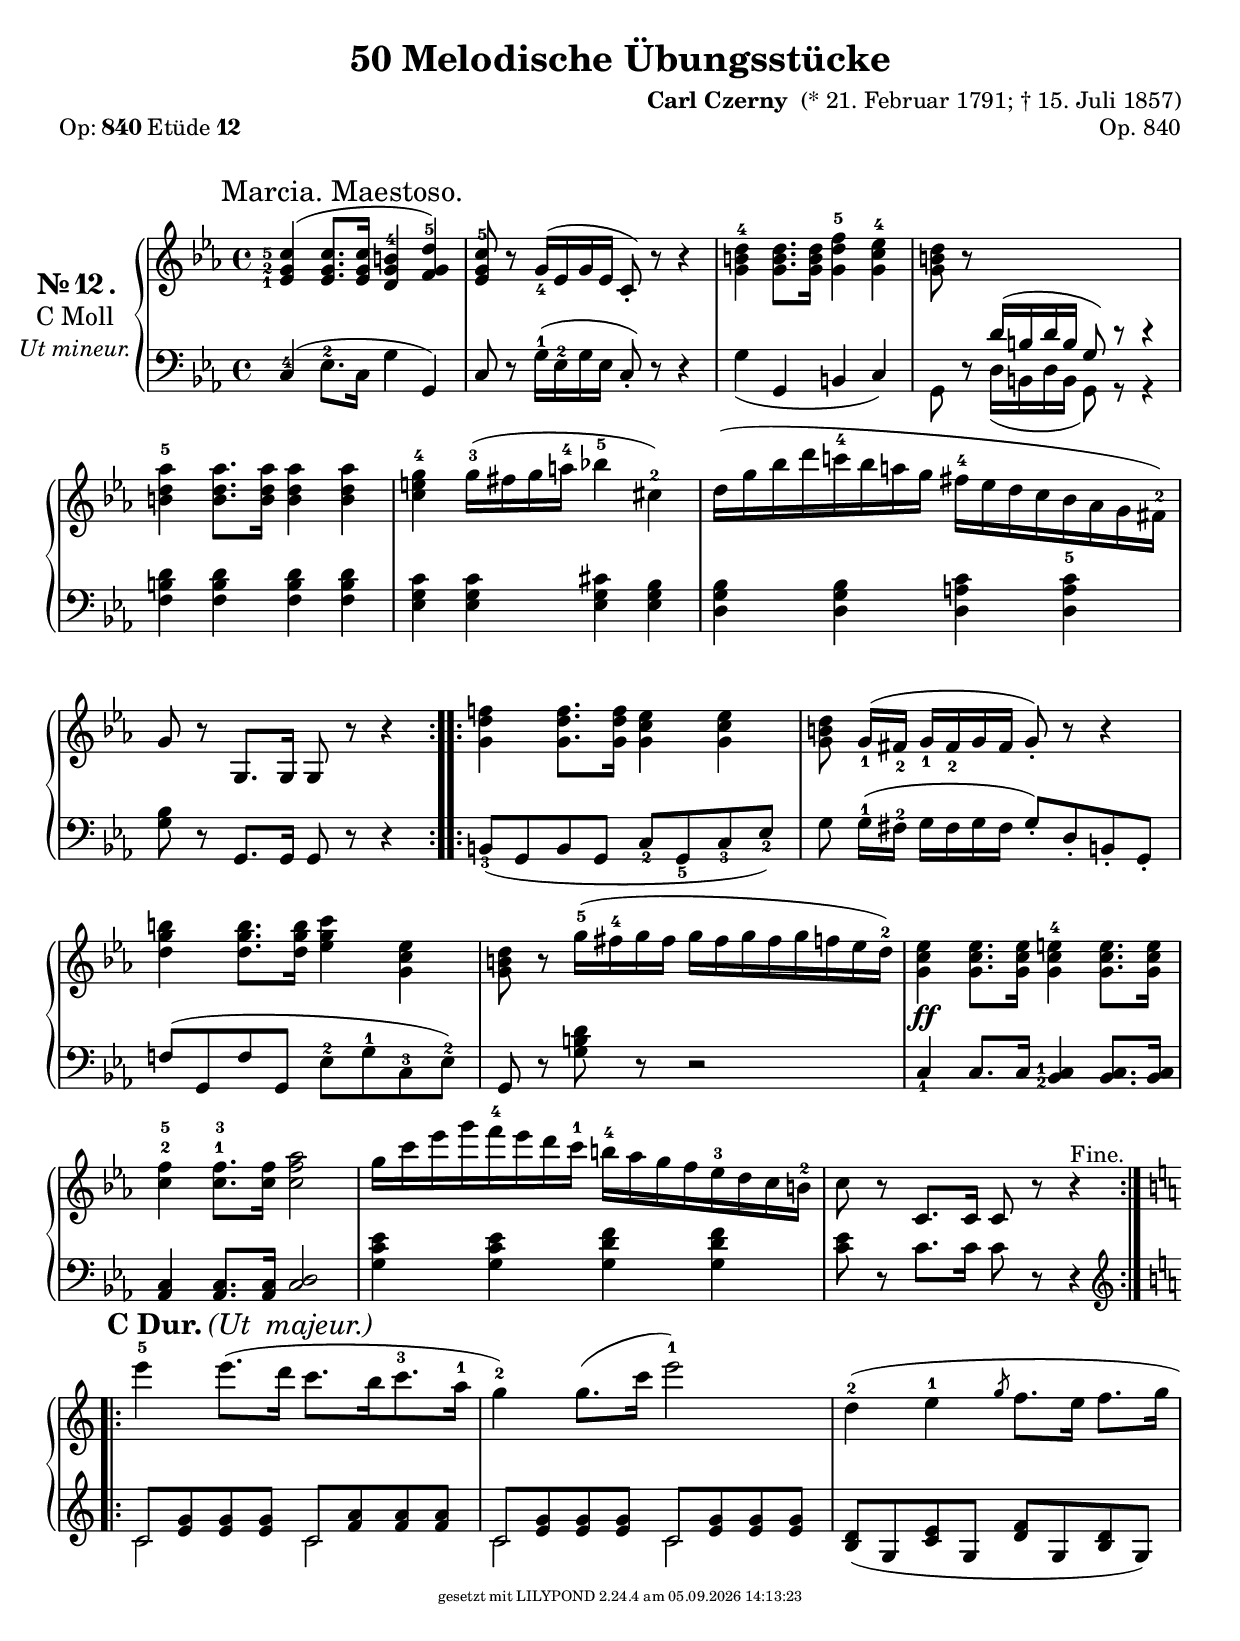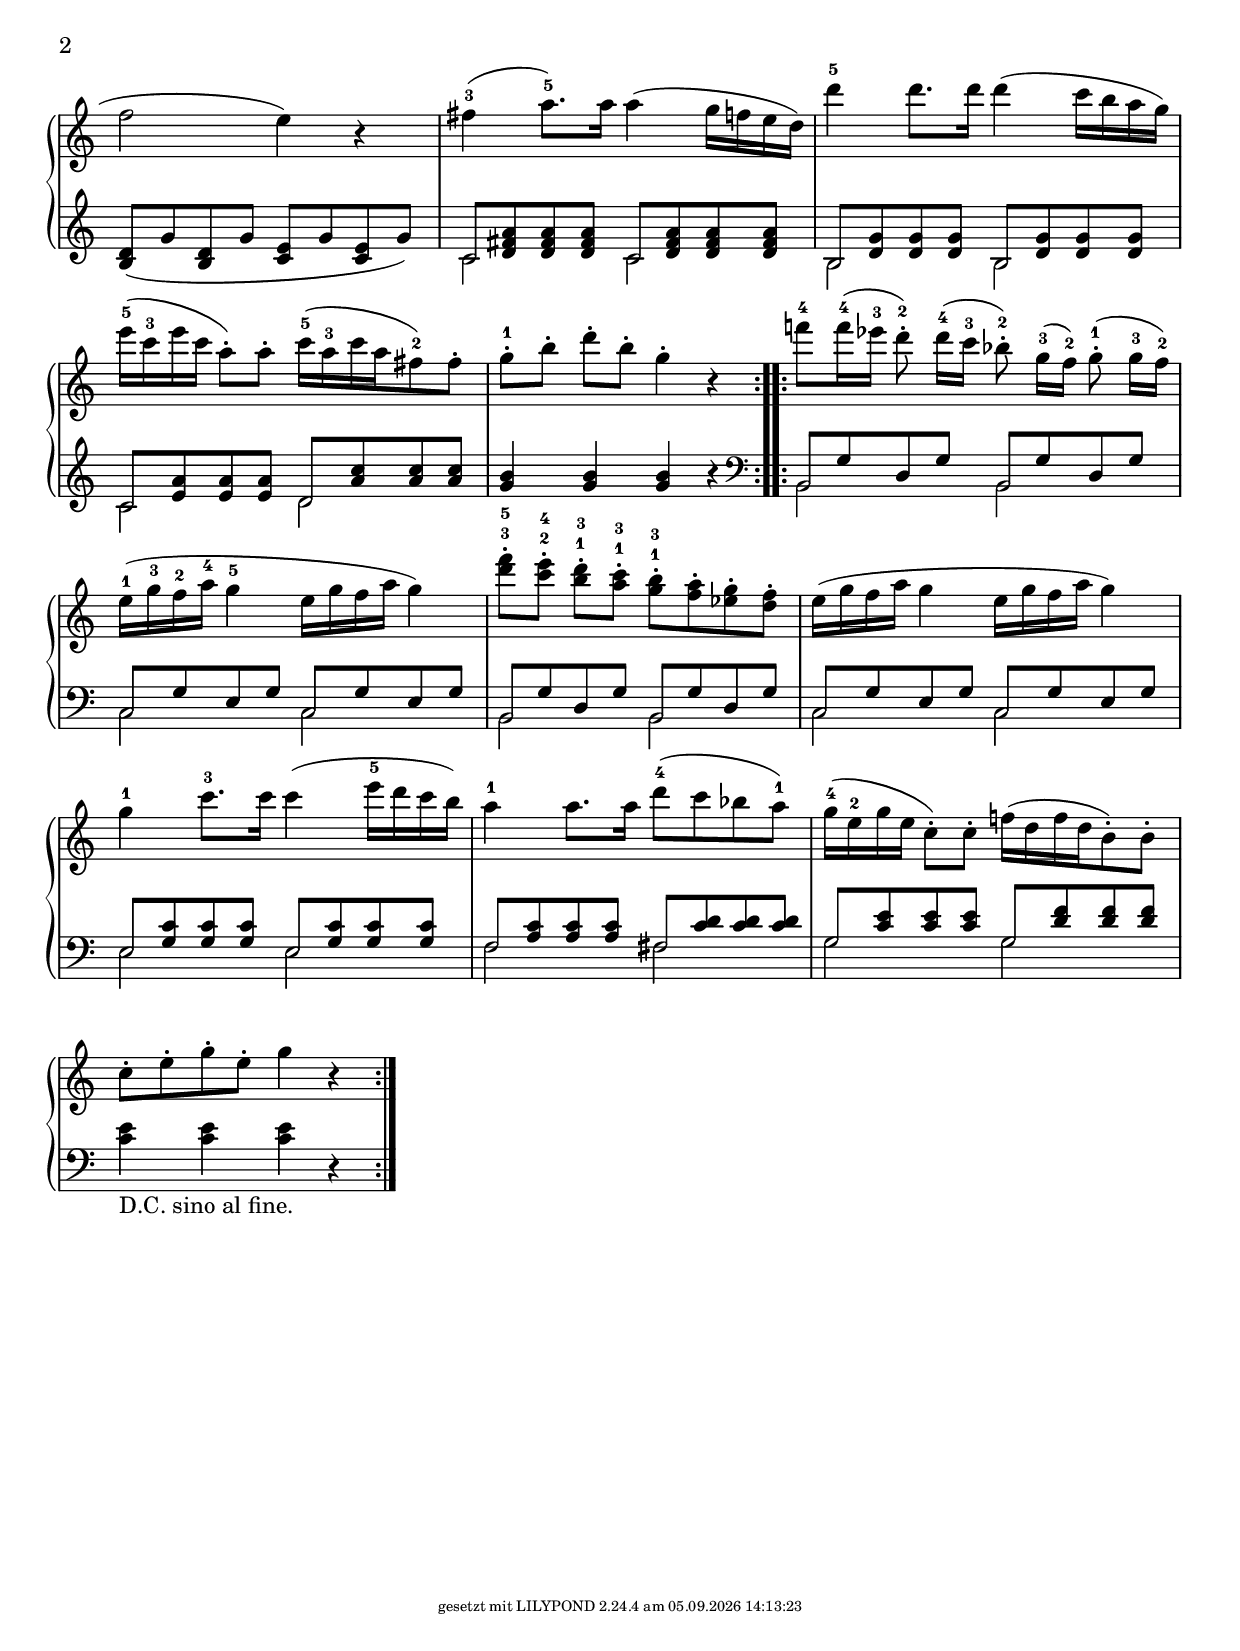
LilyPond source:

\version "2.19.37"

\language "deutsch"

\include "Papier+Layout.ly"
\version "2.19.32"

%% http://lsr.dsi.unimi.it/LSR/Item?id=654
%% http://lsr.di.unimi.it//LSR/Item?id=654
%% see also http://lilypond.org/doc/v2.18/Documentation/notation/short-repeats

%%%%%%%%%%%%%%%%%%%%%%%%%%%%%%%%%%%%%%%%%%%%%%%%%%%%%%%%%%%%%%%%%%%%%%%%%%%%%%%%%%%%%%%%%%
% LSR workaround:

%%%%%%%%%%%%%%%%%%%%%%%%%%%%%%%%%%%%%%%%%%%%%%%%%%%%%%%%%%%%%%%%%%%%%%%%%%%%%%%%%%%%%%%%%%

%% version 2013/05/11
%% for lilypond 2.18 or higher
%% last changes : - \changePitch : a single s as the last event of newnotes parameter
%%                   will give you the ending rests of the pattern (if there), and two s
%%                   also the beginning ones. If pattern ends with a note, a single
%%                   ending s will have no effects.
%%                - Is now \language independant (no more #{ c #})
%%                - new algorithm for make-notes-list, change-pitch
%%                  and has-notes? (shorter and safer)
%%
%%%%%%%%%%%%%%%%%%%%%%%%% some utility functions %%%%%%%%%%%%%%%%%%%%%

#(define (name-of music)
 (ly:music-property music 'name))

#(define (has-notes? music)
"Return true if there is at least one note in `music, false otherwise."
 (or (eq? (name-of music) 'NoteEvent)
     (let ((e (ly:music-property music 'element)))
        (and (ly:music? e)
             (has-notes? e)))
     (let loop ((es (ly:music-property music 'elements)))
        (and (pair? es)
             (or (has-notes? (car es))
                 (loop (cdr es)))))))

%% An EventChord is sometimes used as a wrapper in Lilypond, so we have to check
%% if a chord is a standard chord with notes. We could have used has-notes? but
%% this version is perhaps more efficient.
%% Optional events name like 'RestEvent can be included.
#(define (note-or-chord? music . otherEvent)
"Is music a note or a chord with notes ?"
(let ((name (name-of music)))
 (or (memq name (cons 'NoteEvent otherEvent))
     (and (eq? name 'EventChord)  ; have this chord at least one note ?
          (let loop ((es (ly:music-property music 'elements)))
             (and (pair? es)
                  (or (eq? (name-of (car es)) 'NoteEvent)
                      (loop (cdr es)))))))))

#(define (expand-q-chords music); for q chords : see chord-repetition-init.ly
(expand-repeat-chords! (list 'rhythmic-event) music))

#(define (clean-music mus)
"Try to reduce the number of sequential music"
(let ((name (ly:music-property mus 'name)))
  (cond
    ((eq? name 'SequentialMusic)
       (ly:music-set-property! mus 'elements (fold-right
          (lambda (evt prev-list)
            (if (eq? (name-of evt) 'SequentialMusic)
              (append (ly:music-property (clean-music evt) 'elements) prev-list)
              (cons (clean-music evt) prev-list)))
          '()
          (ly:music-property mus 'elements))))
    ((eq? name 'SimultaneousMusic)
       (ly:music-set-property! mus 'elements
                (map clean-music (ly:music-property mus 'elements))))
    ((memq name (list 'RelativeOctaveMusic 'UnrelativableMusic))
         (ly:music-set-property! mus 'element (clean-music
                  (ly:music-property mus 'element)))))
 mus))

%%%%%%%%%%%%%%%%%%%%%%%%%%%%% changePitch %%%%%%%%%%%%%%%%%%%%%%%%%%%%%%
#(define cPInsertInPattern (gensym))
#(define cPSamePitch (gensym))
#(define cPSamePitchEnd (gensym))
#(define cPPatternEnd (gensym))

#(define (make-notes-list music)
"Make a list with each element will be of one of these types :
  1- a note, a chord, a rest
  2- an integer, indicating the number of notes to skip in pattern ( The user will
     indicate that, by a corresponding number of skips (s or \\skip) in `newnotes 
     parameter of \\changePitch )
  3- a list of musics, to be inserted between 2 notes of pattern, and added with
     the \\insert function, inside `newnotes"
(let ((res '())     ; the list to fill
      (prev #f))
  (define (fill-notes-list evt)
    (let ((tags (ly:music-property evt 'tags))
          (name (name-of evt)))
      (cond
        ((memq cPInsertInPattern tags)             ; a music added by \insert
            (ly:music-set-property! evt 'tags
                          (delq cPInsertInPattern tags))     ; remove the tag
            (if (integer? prev)(set! res (cons prev res)))
            (set! prev (if (pair? prev)(cons evt prev)(list evt))))  ; a list
         ((memq name (list 'SkipEvent 'SkipMusic))
            (if (pair? prev)(set! res (cons prev res))) ; keep the reverse order
            (set! prev (if (integer? prev) (1+ prev) 1)))
       ; ((memq name (list 'EventChord 'NoteEvent 'RestEvent))
         ((note-or-chord? evt 'RestEvent) ; a note, a chord, or a rest
            (if (or (pair? prev)(integer? prev))(set! res (cons prev res)))
            (set! prev evt)
            (set! res (cons evt res)))
         (else
          (let ((elt (ly:music-property evt 'element))
                (elts (ly:music-property evt 'elements)))
            (if (ly:music? elt) (fill-notes-list elt))
            (if (pair? elts)(for-each fill-notes-list elts)))))))
(fill-notes-list music)
(if (or (pair? prev)(integer? prev))(set! res (cons prev res)))
(reverse res)))

%%%%%%%%%%%%  used inside the inner function change-one-note
#(define (copy-duration from to)  ; from and to as EventChord or NoteEvent
(let ((max-dur #f)); in theory, 2 notes in a chord can have a different duration
  (music-map (lambda (x)            ; get main duration from `from
              (let ((dur (ly:music-property x 'duration)))
               (if (and (ly:duration? dur)
                        (or (not max-dur)
                            (ly:duration<? max-dur dur))); take the greater
                 (set! max-dur dur))
                 x))
              from)
  (music-map (lambda (x)            ; set duration to duration of `to
               (if (ly:duration? (ly:music-property x 'duration))
                  (ly:music-set-property! x 'duration max-dur))
               x)
             to)))

#(define (copy-arti from to) ; from and to as EventChord or NoteEvent
(let* ((es-from (ly:music-property from 'elements))
       (es-to (ly:music-property to 'elements))
       (arti-from (if (null? es-from)
                    (ly:music-property from 'articulations)
                    (filter
                      (lambda(x)
                        (not (ly:duration? (ly:music-property x 'duration))))
                      es-from))))
  (if (null? es-to)                       ; NoteEvent
    (ly:music-set-property! to 'articulations
              (append (ly:music-property to 'articulations) arti-from))
    (ly:music-set-property! to 'elements  ; EventChord
              (append es-to arti-from)))
  ; copy also 'tags and 'to-relative-callback
  (ly:music-set-property! to 'tags
    (append (ly:music-property from 'tags)(ly:music-property to 'tags)))
   (if (null? es-to)
      (ly:music-set-property! to 'to-relative-callback
          (ly:music-property from 'to-relative-callback))
      (begin
        (ly:music-set-property! to 'to-relative-callback
            ly:music-sequence::event-chord-relative-callback)
        (ly:music-set-property! (car es-to) 'to-relative-callback
            (ly:music-property from 'to-relative-callback))))
    ))

%% del-arti is called for all notes but the first of a \samePitch section.
#(define (del-arti note-or-chord)
(ly:music-set-property! note-or-chord 'articulations '())
(ly:music-set-property! note-or-chord 'elements
  (filter (lambda(x)
              (and (ly:duration? (ly:music-property x 'duration))
                   (ly:music-set-property! x 'articulations '())))
          (ly:music-property note-or-chord 'elements))) ; can be empty
(music-map  ;; del all caution accidentals
  (lambda(x)(if (eq? (name-of x) 'NoteEvent) (begin
               (ly:music-set-property! x 'force-accidental #f)
               (ly:music-set-property! x 'cautionary #f)))
             x)
  note-or-chord))

#(define (change-pitch pattern newnotes)
"The scheme function of \\changePitch, `pattern and `newnotes as music."
(let ((seq-list '())           ; list of transformed patterns
      (skip-notnote-event? #f) ; #t if a \skip or an \insert is found in newnotes
      (same-pitch-section? #f) ; #t if we are in the 2nd pattern note of a\samePitch section
      ;(dummy-note #{ c4 #})    ; \language dependant -:(
      (dummy-note (make-music 'NoteEvent ; to avoid pbs with pattern without any notes
                              'duration (ly:make-duration 2 0 1) ;
                              'pitch (ly:make-pitch -1 0 0))) ;
      (pattern2 #{ $pattern \tag #cPPatternEnd s4 #}) ; to detect the end of pattern
      (last-notes-list #f))    ; buffer
 (set! seq-list (cdr  ; skip dummy notes
  ;;;;;;;;;;;;;;;;;;;;;;;;;;;;;;;;;;; loop ;;;;;;;;;;;;;;;;;;;;;;;;;;;;;;;;;;;;;;;;;;;;;;;
  (let loop ((notes-list (cons dummy-note (make-notes-list newnotes))); see make-notes-list
             (pat-list (cons dummy-note (circular-list pattern2)))
             (res '())) ; the list to fill
    (if (or (null? notes-list)(null? pat-list)) ; pat-list may be a regular list in the loop
      (reverse res)               ;;;;;; return the list in the right order
      (let ((x (car notes-list))  ;;;;;; go deeper, taking 1st elt of each lists
            (evt (ly:music-deep-copy (car pat-list))))
       (cond
       ;;;;;;;;;;;;;;;;;;;;;;;;;;;;;;;;;;;;;;;;;;;;;
        ((pair? x)                   ; x is a list of musics, added with \insert in newnotes
          (set! skip-notnote-event? #t)      ; for events between 2 pattern notes
          (set! last-notes-list notes-list)  ; for section "else" of this cond statement
          (loop (cdr notes-list) pat-list (append x res))) ; append x to res
        ;;;;;;;;;;;;;;;;;;;;;;;;;;;;;;;;;;;;;;;;;;;;
        ((note-or-chord? evt)         ; evt in pattern is a note or a chord (with notes)
          (set! last-notes-list notes-list)  ; for section "else" later
          (cond
            ((ly:music? x)  ;;;;;; the elt of notes-list is a note or a chord
               (if same-pitch-section? ; x is used several times. Copy arti of x only to the
                 (set! x (del-arti (ly:music-deep-copy x)))) ; 1st note of \samePitch section
               (copy-duration evt x)  ; evt = from, x = to
               (copy-arti evt x)
               (let ((tags (ly:music-property x 'tags)))
                 (cond               ; are we in a \samePitch section ?
                   ((memq cPSamePitch tags)    ; yes, first,remove the tag
                      (ly:music-set-property! x 'tags (delq cPSamePitch tags))
                      (set! same-pitch-section? #t)) ; then set the flag
                   ((memq cPSamePitchEnd tags) ; last note of \samePitch
                      (ly:music-set-property! x 'tags (delq cPSamePitchEnd tags))
                      (set! same-pitch-section? #f))))      ; unset the flag
               (set! skip-notnote-event? #f); stop deletion of not-notes event.
               (if same-pitch-section?
                   (loop notes-list (cdr pat-list)(cons x res))
                   (loop (cdr notes-list)(cdr pat-list)(cons x res)))) ; next new note
            ((integer? x)   ;;;;;; user want to skip over the current evt note. We also
               (set! skip-notnote-event? x) ; don't add any events bis next pattern note
               ;; (format #t "x : ~a\n" x)  ; for testing
               (cond ((= x 1)                                      ; only one s
                        (loop (cdr notes-list)(cdr pat-list) res)) ; next notes-list elt
                     (else                                         ; several successive s
                        (set-car! notes-list (1- x))               ; for the next loop
                        (loop notes-list (cdr pat-list) res))))))  ; the next evt only
        ;;;;;;;;;;;;;;;;;;;;;;;;;;;;;;;;;;;;;;;;;;;;
        ((or (ly:music-property evt 'duration #f)  ; current evt in pattern is not a note
             (not (has-notes? evt)))
           (cond ((memq cPPatternEnd (ly:music-property evt 'tags)) ; last evt of pattern
                    (let ((x (car notes-list)))
                      (if (and (integer? x)
                                (or (null? (cdr notes-list))        ; last elt ?
                                    (and (null? (cddr notes-list))  ; 2nd to last and last is
                                         (pair? (car (cdr notes-list)))))) ; a \insert section
                        (cond
                           ((= x 1)
                              (set! skip-notnote-event? x)
                              (loop (cdr notes-list) (cdr pat-list) res))
                           (else
                              (set-car! notes-list (1- x))
                              (loop notes-list (cdr pat-list) res))))
                        (loop notes-list (cdr pat-list) res))) ;; ignores evt
                  (skip-notnote-event? (loop notes-list (cdr pat-list) res))
                  (else (loop notes-list (cdr pat-list)(cons evt res)))))
        ;;;;;;;;;;;;;;;;;;;;;;;;;;;;;;;;;;;;;;;;;;;;
        (else
          (let ((e (ly:music-property evt 'element))
                (es (ly:music-property evt 'elements))
                (empty? #f)) ; don't add to res if #t
           (if (ly:music? e)
             (let ((new-e (loop notes-list (list e) '())))
               (ly:music-set-property! evt 'element
                 (case (length new-e)
                   ((0) (set! empty? #t)
                        new-e)
                   ((1)(car new-e))
                   (else (make-sequential-music new-e))))))
           (if (pair? es)
             (let ((new-es (loop notes-list es '())))
               (ly:music-set-property! evt 'elements new-es)
               (set! empty? (and empty? (null! new-es))))) ; #t if both empty

           (let ((next-new-notes (if (or same-pitch-section?
                                         (and (integer? skip-notnote-event?)
                                              (> skip-notnote-event? 1)))
                                    last-notes-list
                                    (cdr last-notes-list))))
              (if empty? (loop next-new-notes (cdr pat-list) res)
                         (loop next-new-notes (cdr pat-list) (cons evt res))))))))))))
  ;;;;;;;;;;;;;;;;;;;;;;;;;;;;;;;;;; end loop ;;;;;;;;;;;;;;;;;;;;;;;;;;;;;;;;;;;;;;;;
 (let ((relativize (lambda(m)
        (let* ((clean-newnotes (clean-music newnotes))
               (name (name-of clean-newnotes)))
            (if (memq name (list 'RelativeOctaveMusic 'UnrelativableMusic))
               (make-music name 'element m)
               m)))))
     (case (length seq-list)
        ((0) (make-music 'Music 'void #t))
        ((1) (relativize (car seq-list)))
        (else (relativize (clean-music (make-sequential-music seq-list))))))))

changePitch = #(define-music-function (pattern newnotes)
                                                          (ly:music? ly:music?)
"Change each notes in `pattern by the notes (or rests) given in `newnotes.
If count of events doesn't match, pattern is duplicated repeatedly or truncate."
(let* ((expand-q (lambda (music) (expand-repeat-chords!
			    (cons 'rhythmic-event (ly:parser-lookup '$chord-repeat-events))
			    music)))
       (pattern (expand-q pattern))
       (newnotes (expand-q newnotes)))
 (change-pitch pattern newnotes)))

%%%%%%%%%%%%%%%%%%%%%%%%%%%%%%%%%%%%%%%%%%%%%%%%%%%%%%%%%%%%%%%%%%%%%%%%%%%%%%%%
%% enhancement functions, working with \changePitch pattern newnotes

samePitch = #(define-music-function (music) (ly:music?)
"Inside the `pattern parameter of the \\changePitch function, all notes grouped 
by this function will have the same pitch, according to the current note of
`newnotes parameter of \\changePitch."
(let((not-first? #f)
     (last-note #f))
  (map-some-music
    (lambda (x)
      (cond
        ((note-or-chord? x)
           (if not-first?     ; set all pitches to the pitch of the first note
             (ly:music-set-property! x 'to-relative-callback
                (lambda (x p)                    ; set pitch to the prev value
                    (ly:prob-set-property! x 'pitch p)
                    p))
             (set! not-first? x)) ; do nothing for first note
           (ly:music-set-property! x 'tags (cons
                   cPSamePitch  ; add tag cPSamePitch to x
                   (ly:music-property x 'tags)))
           (set! last-note x)   ; save the note x
           x)
        (else #f)))
    music)
  (if last-note              ; the last saved EventChord
     (ly:music-set-property! last-note 'tags (cons
           cPSamePitchEnd    ; add cPSamePitchEnd tag, delete cPSamePitch tag
           (delq cPSamePitch (ly:music-property last-note 'tags)))))
  music))

%% this function should be no more needed, as copy-arti should avoid pbs
%% in relative mode and \samePitch
absolute = #(define-music-function (music) (ly:music?)
"Make `music unrelativable. To use inside a \\samePitch function in relative
mode."
(make-music 'UnrelativableMusic 'element music))

insert = #(define-music-function (music) (ly:music?)
"Using this function inside the `newnotes parameter of the \\changePitch
function, allow you to insert and remplace by `music, all music between one note
and his following, in the `pattern parameter of \\changePitch, ."
#{ \tag #cPInsertInPattern $music #})

%%%%%%%
#(define (n-copy n music)
(cond
  ((> n 1)(make-sequential-music
            (map (lambda (x)(ly:music-deep-copy music))
                 (make-list n))))
  ((= n 1) music)
  (else (make-music 'Music 'void #t))))

nCopy = #(define-music-function (n music)(integer? ly:music?)
(n-copy n music))

%% same effect as { \repeat unfold n s } but \nSkip works inside the `newnotes
%% parameter of \changePitch.
nSkip = #(define-music-function (n)(integer?)
"Return \\skip \\skip \\skip ... n times."
#{ \nCopy #n s #})
%%%%%%%%%%%%%%%%%%%%%%%%%%%%%%%%%%%%%%%%%%%%%%%%%%%%%%%%%%%%%%%%%%%%%%%%%%%%%%%%
%% shortcuts
% default values for patI and patII, if the user do not define
% them, before using \cPI and \cPII
% patI ={ c8. c16 }      % not \language independant
patI = #(make-music 'SequentialMusic 'elements (list
          (make-music 'NoteEvent 'duration (ly:make-duration 3 1 1)
                                 'pitch (ly:make-pitch -1 0 0))
          (make-music 'NoteEvent 'duration (ly:make-duration 4 0 1)
                                 'pitch (ly:make-pitch -1 0 0))))
% patII = { c4. c8 }
patII = #(make-music 'SequentialMusic 'elements (list
          (make-music 'NoteEvent 'duration (ly:make-duration 2 1 1)
                                 'pitch (ly:make-pitch -1 0 0))
          (make-music 'NoteEvent 'duration (ly:make-duration 3 0 1)
                                 'pitch (ly:make-pitch -1 0 0))))


cPI = #(define-music-function (newnotes) (ly:music?)
#{ \changePitch \patI $newnotes #})

cPII = #(define-music-function (newnotes) (ly:music?)
#{ \changePitch \patII $newnotes #})

#(define cP changePitch)

\paper {

  left-margin = 10
  %annotate-spacing = ##t
}
exercise ="12"
#(set-global-staff-size 20)

\header {
  composer            =       \markup { \bold "Carl Czerny" " (* 21. Februar 1791; † 15. Juli 1857)" }
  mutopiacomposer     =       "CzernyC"

  title               =       "50 Melodische Übungsstücke" %"50 Melodische Übungsstücke"
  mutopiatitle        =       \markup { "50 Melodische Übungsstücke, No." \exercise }

  opus                =       "Op. 840"
  piece               =       \markup { "Op:" \number \tiny 840 "Etüde" \number \tiny \exercise }
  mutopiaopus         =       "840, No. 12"

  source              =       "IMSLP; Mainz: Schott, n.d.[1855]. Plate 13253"
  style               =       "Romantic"
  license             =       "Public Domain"
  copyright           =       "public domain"
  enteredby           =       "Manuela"
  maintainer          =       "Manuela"
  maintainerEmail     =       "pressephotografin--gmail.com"
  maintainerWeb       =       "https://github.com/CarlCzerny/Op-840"
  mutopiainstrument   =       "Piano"
}

myPatternI = {
  c4 ( c8. c16  c4 c4 ) c8 c c16 ( c c c c8-. ) c c4

}

myPatternII={
  c4 c8. c16 c4 c4
}

myPatternIII={
  c4 c8. c16
}

RH= \relative c' {
  \time 4/4
  \key es \major
  \set Timing.beamExceptions = #'()
  \set Timing.baseMoment = #(ly:make-moment 1/4)
  \set Staff.beatStructure = #'(2 2)  %% abhängig vom Takt
  \set fingeringOrientations = #'(up)     %% für Akkorde!
  \override Fingering.direction = #UP      %% für Einzelnoten!
  \override Fingering.padding = #0.8
  \override Fingering.staff-padding = #'()
  \override Fingering.avoid-slur = #'inside
  \override Slur.direction = #UP
  \mark \markup "Marcia. Maestoso."
  \once \set fingeringOrientations = #'(left)     %% für Akkorde!
  \changePitch \myPatternI {
    < es-1 g-2 c-5 > q q
    < d g h-4 > < f g d'-5 >
    < es g c-5 > r g_4 es g es c r r
  }
  \changePitch \myPatternII {
    < g' h d-4 > < g h d > q < g d' f-5 > < g c es-4 >
  }
  < g h d >8 r
  \stemUp
  \change Staff = "Bass" d16^( h d h g8 )
  #(ly:expect-warning "Zusammen")
  d'8\rest
  #(ly:expect-warning "Zusammen")
  d4\rest
  \change Staff = "Discant" \stemNeutral

  \changePitch \myPatternII { < h' d as'-5> < h d as'> q q q }
  < c e g-4>4 g'16-3 ( fis g a-4 b!4-5 cis,-2 )
  d16 ( g b d c!-4 b a g fis-4 es d c b_5 as g fis-2 )
  g8 r g,8. g16 g8 r r4
  \bar ":..:"
  \changePitch \myPatternII {
    < g' d' f! > < g d' f > q < g c es> q
  }
  \override Fingering.direction = #DOWN      %% für Einzelnoten!
  < g h d >8\noBeam g16-1 ( fis-2 g-1\noBeam [ fis-2 g fis ] g8-. ) r r4
  \changePitch \myPatternII { < d' g h> < d g h> q < es g c > < g, c es > }
  \override Fingering.direction = #UP      %% für Einzelnoten!

  < g h d >8  r g'16-5 ( fis-4 g fis g fis g fis g f es d-2 )
  #(ly:expect-warning "Oktavenüberprüfung")
  \changePitch \myPatternIII {
    < g=' c es > \ff q q  < g c e-4 > q q < c-2 f-5 > <c-1 f-3> q
  }
  < c f as >2
  g'16  c es g f-4 es d c-1 h-4 as g f es-3 d c h-2
  c8 r c,8. c16 c8 r
  r4^\markup "Fine."
  \bar ":..:"
  \key c \major
  \mark \markup { \bold "C Dur." \italic "(Ut" \italic " majeur.)" }
  e''4-5 e8. ( d16 c8. h16 c8.-3 a16-1
  g4-2 ) g8. ( c16 e2-1 )
  d,4-2 ( e-1 \slashedGrace g8 f8.[ e16] f8. g16
  f2 e4 ) r
  fis4-3 ( a8.-5 ) a16 a4 ( g16 f e d )
  d'4-5 d8. d16 d4( c16 h a g )
  e'16-5 ( c-3 e c a8-. ) a-. c16-5 ( a-3 c a fis8-2 ) fis-.
  g-1-. h-. d-. h-. g4-. r
  \bar ":..:"
  f'!8-4 f16-4 ( es-3 d8-2-.\noBeam ) d16-4 ( c-3 b8-2-.\noBeam ) g16-3 ( f-2 )
  g8-1-.\noBeam ( g16-3 f-2 )
  e-1 ( g-3 f-2 a-4 g4-5 e16 g f a g4 )

  < d'-3 f-5 >8-. < c-2 e-4 >-. < h-1 d-3 >-. < a-1 c-3 >-.
  < g-1 h-3 >-. < f a >-. < es g >-. < d f >-.
  e16 ( g f a g4 e16 g f a g4 )
  g4-1 c8.-3 c16 c4 ( e16-5 d c h ) |
  a4-1 a8. a16 d8-4 ( c b a-1 )
  g16-4 ( e-2 g e c8-. ) c-. f!16 ( d f d h8-. ) h-.
  c-. [ e-. g-. e-. ] g4 r
  \bar ":..:"
}

LH = \relative c {
  \clef bass
  \key es \major
  \set fingeringOrientations = #'(left) %% für Akkorde!
  \override Fingering.direction = #UP  %% für Einzelnoten!
  \override Fingering.padding = #0.2
  \override Fingering.staff-padding = #'()
  \override Fingering.avoid-slur = #'inside
  %\override Slur.direction = #UP
  \set Timing.beamExceptions = #'()
  \set Timing.baseMoment = #(ly:make-moment 1/4)
  \set Staff.beatStructure = #'(1 1 1 1 )  %% abhängig vom Takt
  \changePitch \myPatternI {
    c-4 es-2 c g' g, c r g'-1 es-2 g es c r r
  }
  g'4_( g, h c )
  \stemDown
  #(ly:expect-warning "Zusammen")

  g8 r d'16_( h d h g8 ) g8\rest
  #(ly:expect-warning "Zusammen")

  g4\rest %g8\rest g4\rest
  \stemNeutral
  #(ly:expect-warning "Oktavenüberprüfung")

  < f= h d >4 q q q
  < es g c > q < es g cis> < es g b >
  < d g b > q < d a' c > q
  < g b >8 r g,8. g16 g8 r r4
  \override Fingering.direction = #DOWN  %% für Einzelnoten!
  \set Staff.beatStructure = #'(2 2 )
  h8-3  ( g h g  c-2  g-5 c-3 es-2 )
  \override Fingering.direction = #UP
  g8\noBeam g16-1 [ ( fis-2\noBeam ] g fis g fis
  g8-. ) d-. h-. g-.
  f'! ( g, f' g, es'-2 g-1 c,-3 es-2 )
  g, r < g' h d > r8 r2
  \override Fingering.direction = #DOWN  %% für Einzelnoten!
  % \set fingeringOrientations = #'(down) %% für Akkorde!
  \changePitch \myPatternIII {
    c,-1 c c < b-2 c-1 > q q < as c > q q
  }
  < d c >2
  < g c es >4 q < g d' f > q
  < c es>8 r c8. c16 c8 r r4
  \key c \major

  <<
    {
      \voiceOne
      \mergeDifferentlyHeadedOn
      \mergeDifferentlyDottedOn
      \set fingeringOrientations = #'(left)   %% Akkorde
      \override Fingering.direction = #UP %% Einzelnoten
      \override Fingering.padding = #0.2
      \override Fingering.staff-padding = #'()
      \override Fingering.avoid-slur = #'inside
      \override Slur.direction = #UP
      \set Timing.beamExceptions = #'()
      \set Timing.baseMoment = #(ly:make-moment 1/8)
      \set Staff.beatStructure = #'(4 4 )  %% abhängig vom Takt
      \clef treble
      c8 < e g > q q c < f a > q q
      c < e g > q q c q q q
      < d h >_( g, < c e > g < d' f > g, < h d > g )
      < h d >_( g' < h, d > g' < c, e > g' q g )
      c, < d fis a > q q c q q q
      h < d g > q q h q q q
      c < e a > q q d < a' c > q q
      < g h >4 q q h4\rest
      \clef bass
      h,,8 g' d g h, g' d g
      c, g' e g c, g' e g
      h, g' d g h, g' d g
      c, g' e g c, g' e g
      e < g c > q q e q q q
      f < a c > q q fis < c' d> q q
      g < c e > q q g < d' f > q q
      \stemDown
      < c e >4_\markup "D.C. sino al fine." q q  d,4\rest
    } \\ {
      \voiceTwo
      \set fingeringOrientations = #'(left)   %% Akkorde
      \override Fingering.direction = #DOWN %% Einzelnoten
      \override Fingering.padding = #0.2
      \override Fingering.staff-padding = #'()
      \override Fingering.avoid-slur = #'inside
      \override Slur.direction = #DOWN
      \set Timing.beamExceptions = #'()
      \set Timing.baseMoment = #(ly:make-moment 1/8)
      \set Staff.beatStructure = #'(4 4 )  %% abhängig vom Takt
      #(ly:expect-warning "Oktavenüberprüfung")
      c='2 c2 c c s1 s1
      c2 c h h c d s1
      #(ly:expect-warning "Oktavenüberprüfung")
      h=,2 h c c h h c c
      e e f fis g g
    }
  >>
}

EtudeXII=
\score
{
  \new PianoStaff \with {
    instrumentName = \markup {
      \center-column {
        \line {
          \bold \huge { "№" }
          \number { \exercise "." }
        }
        \line \large { C Moll }
        \italic \line { Ut mineur. }
      }
    }
    shortInstrumentName = ""
  }
  <<
    \new Staff="Discant"
    \RH
    \new Staff="Bass"
    \LH
  >>
  \layout {
    ragged-last-bottom = ##t
    ragged-last = ##t
    ragged-right = ##f
    ragged-bottom = ##t
    left-margin = #10
    line-width = #190
  }
  %\midi { }
}
#'()
\EtudeXII
